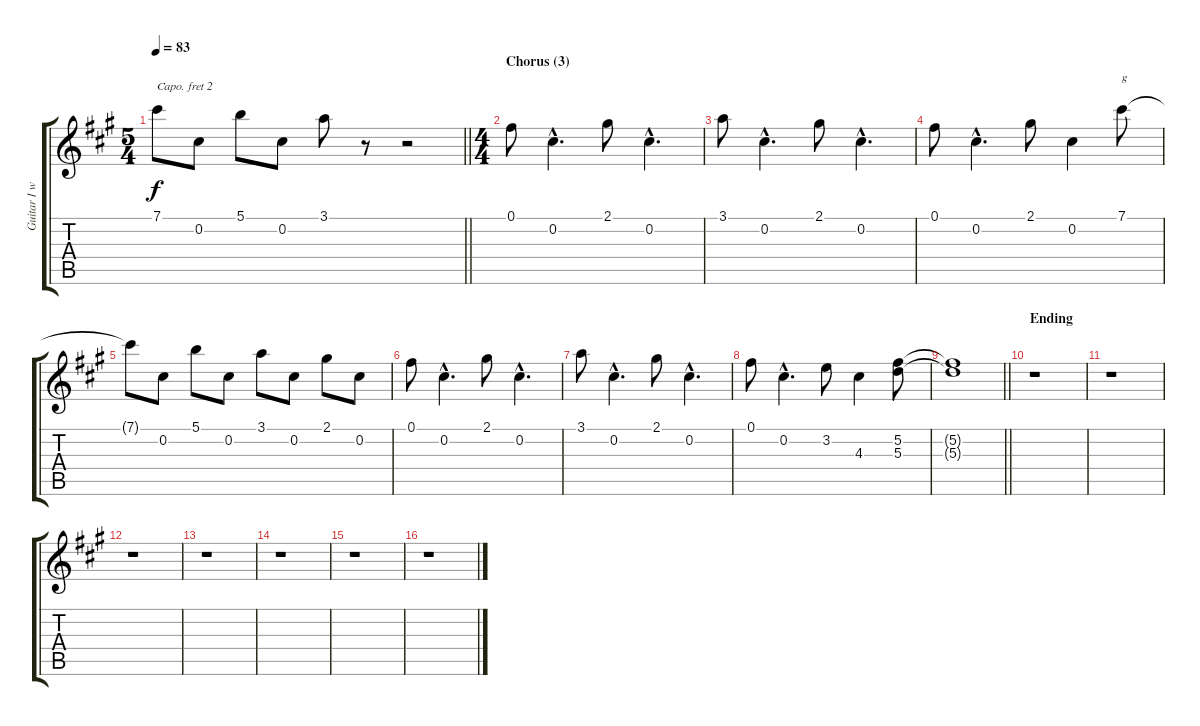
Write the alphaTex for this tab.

\track ("Guitar I w/Capo" "Guitar I w") {instrument distortionguitar}
\staff {score tabs}
\capo 2
\tuning (E4 B3 G3 D3 A2 E2) {hide}
\ts (5 4)
\tempo 83
\clef g2
\barLineRight lightlight
\ks f#minor
7.1{t}.8{dy f} 0.2.8 5.1.8 0.2.8 3.1.8 r.8 r.2 |
\ts (4 4)
\section ("" "Chorus (3)")
0.1.8 0.2{hac}.4{d} 2.1.8 0.2{hac}.4{d} |
3.1.8 0.2{hac}.4{d} 2.1.8 0.2{hac}.4{d} |
0.1.8 0.2{hac}.4{d} 2.1.8 0.2.4 7.1.8{txt "g"} |
7.1{t}.8 0.2.8 5.1.8 0.2.8 3.1.8 0.2.8 2.1.8 0.2.8 |
0.1.8 0.2{hac}.4{d} 2.1.8 0.2{hac}.4{d} |
3.1.8 0.2{hac}.4{d} 2.1.8 0.2{hac}.4{d} |
0.1.8 0.2{hac}.4{d} 3.2.8 4.3.4 (5.2 5.3).8 |
\barLineRight lightlight
(5.2{t} 5.3{t}).1 |
\section ("" "Ending")
r.1 |
r.1 |
r.1 |
r.1 |
r.1 |
r.1 |
r.1
